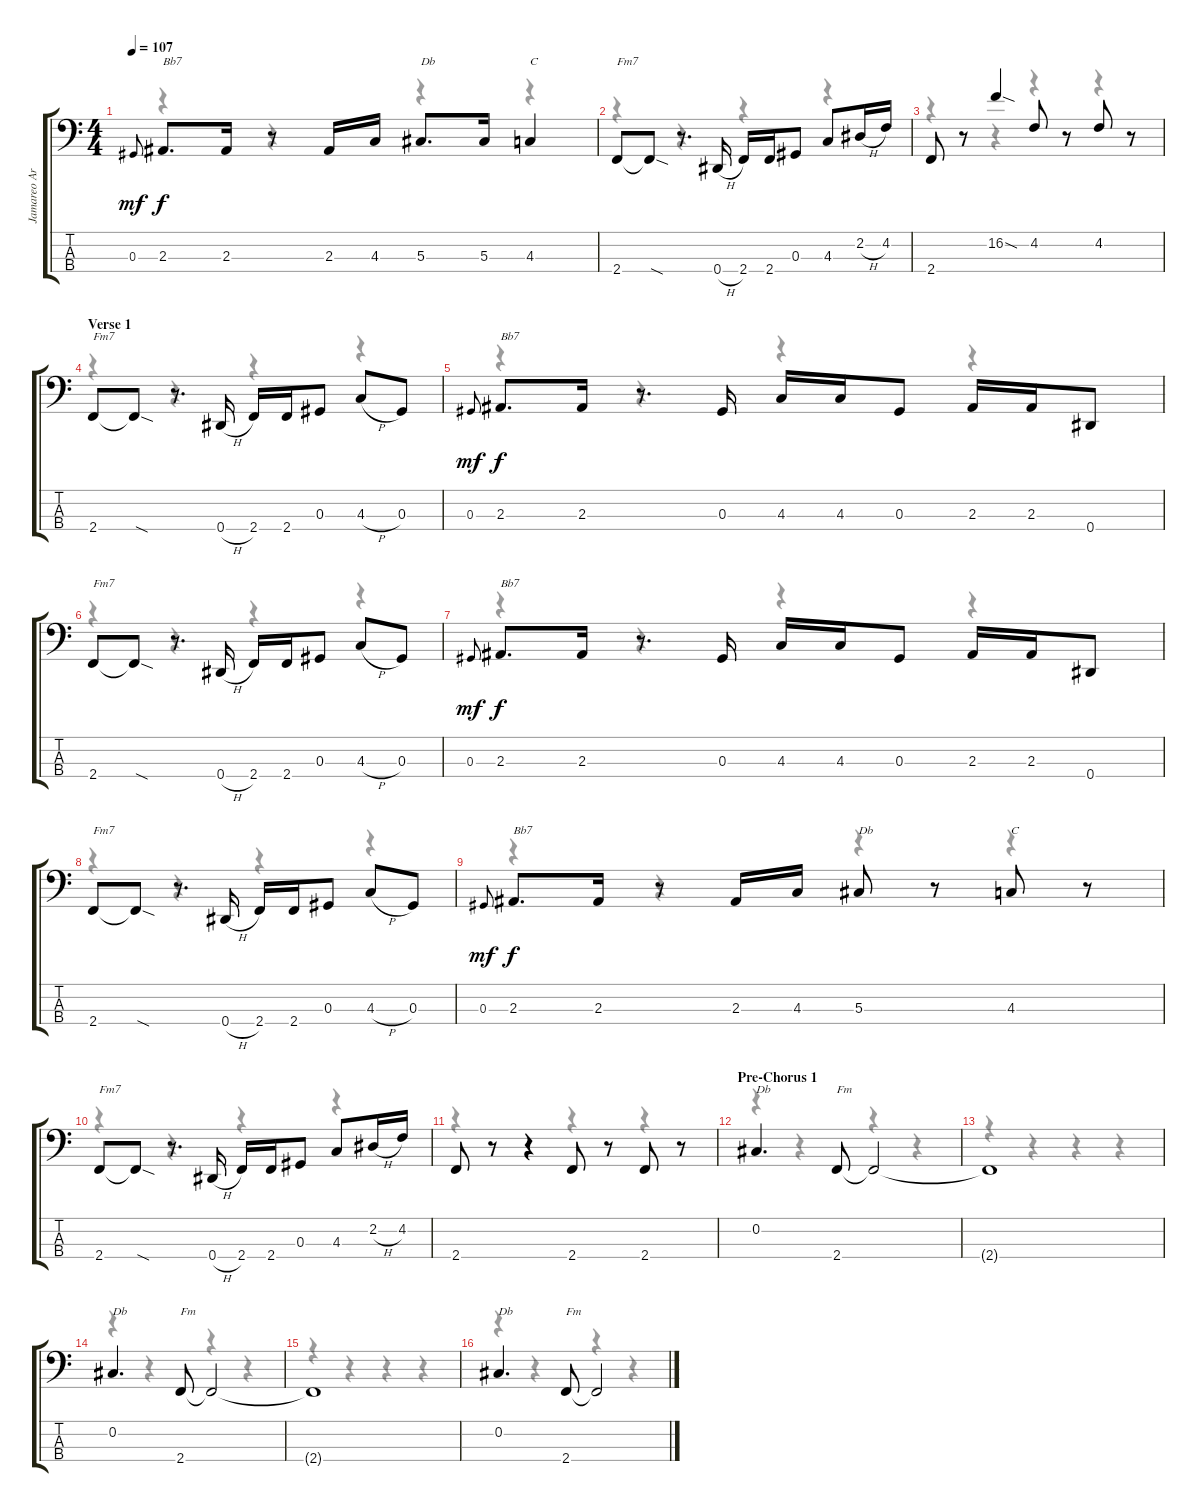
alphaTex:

\track ("Jamareo Artis (Bass)" "Jamareo Ar") {instrument electricbassfinger}
\staff {score tabs}
\tuning (Gb2 Db2 Ab1 Eb1) {hide}
\voice
\ts (4 4)
\tempo 107
\clef f4
\ks c
0.3.8{gr onbeat dy mf} 2.3.8{d txt "Bb7" dy f} 2.3.16 r.8 2.3.16 4.3.16 5.3.8{d txt "Db"} 5.3.16 4.3.4{txt "C"} |
2.4.8{txt "Fm7"} 2.4{sod t}.8 r.8{d} 0.4{h}.16 2.4.16 2.4.16 0.3.8 4.3.8 2.2{h}.16 4.2.16 |
2.4.8 r.8 16.2{sod}.4 4.2.8 r.8 4.2.8 r.8 |
\section ("" "Verse 1")
2.4.8{txt "Fm7"} 2.4{sod t}.8 r.8{d} 0.4{h}.16 2.4.16 2.4.16 0.3.8 4.3{h}.8 0.3.8 |
0.3.8{gr onbeat dy mf} 2.3.8{d txt "Bb7" dy f} 2.3.16 r.8{d} 0.3.16 4.3.16 4.3.16 0.3.8 2.3.16 2.3.16 0.4.8 |
2.4.8{txt "Fm7"} 2.4{sod t}.8 r.8{d} 0.4{h}.16 2.4.16 2.4.16 0.3.8 4.3{h}.8 0.3.8 |
0.3.8{gr onbeat dy mf} 2.3.8{d txt "Bb7" dy f} 2.3.16 r.8{d} 0.3.16 4.3.16 4.3.16 0.3.8 2.3.16 2.3.16 0.4.8 |
2.4.8{txt "Fm7"} 2.4{sod t}.8 r.8{d} 0.4{h}.16 2.4.16 2.4.16 0.3.8 4.3{h}.8 0.3.8 |
0.3.8{gr onbeat dy mf} 2.3.8{d txt "Bb7" dy f} 2.3.16 r.8 2.3.16 4.3.16 5.3.8{txt "Db"} r.8 4.3.8{txt "C"} r.8 |
2.4.8{txt "Fm7"} 2.4{sod t}.8 r.8{d} 0.4{h}.16 2.4.16 2.4.16 0.3.8 4.3.8 2.2{h}.16 4.2.16 |
2.4.8 r.8 r.4 2.4.8 r.8 2.4.8 r.8 |
\section ("" "Pre-Chorus 1")
0.2.4{d txt "Db"} 2.4.8{txt "Fm"} 2.4{t}.2 |
2.4{t}.1 |
0.2.4{d txt "Db"} 2.4.8{txt "Fm"} 2.4{t}.2 |
2.4{t}.1 |
0.2.4{d txt "Db"} 2.4.8{txt "Fm"} 2.4{t}.2
\voice
\clef f4
\ottava regular
\simile none
\ks c
r.4{dy f} r.4 r.4 r.4 |
r.4 r.4 r.4 r.4 |
r.4 r.4 r.4 r.4 |
r.4 r.4 r.4 r.4 |
r.4 r.4 r.4 r.4 |
r.4 r.4 r.4 r.4 |
r.4 r.4 r.4 r.4 |
r.4 r.4 r.4 r.4 |
r.4 r.4 r.4 r.4 |
r.4 r.4 r.4 r.4 |
r.4 r.4 r.4 r.4 |
r.4 r.4 r.4 r.4 |
r.4 r.4 r.4 r.4 |
r.4 r.4 r.4 r.4 |
r.4 r.4 r.4 r.4 |
r.4 r.4 r.4 r.4
